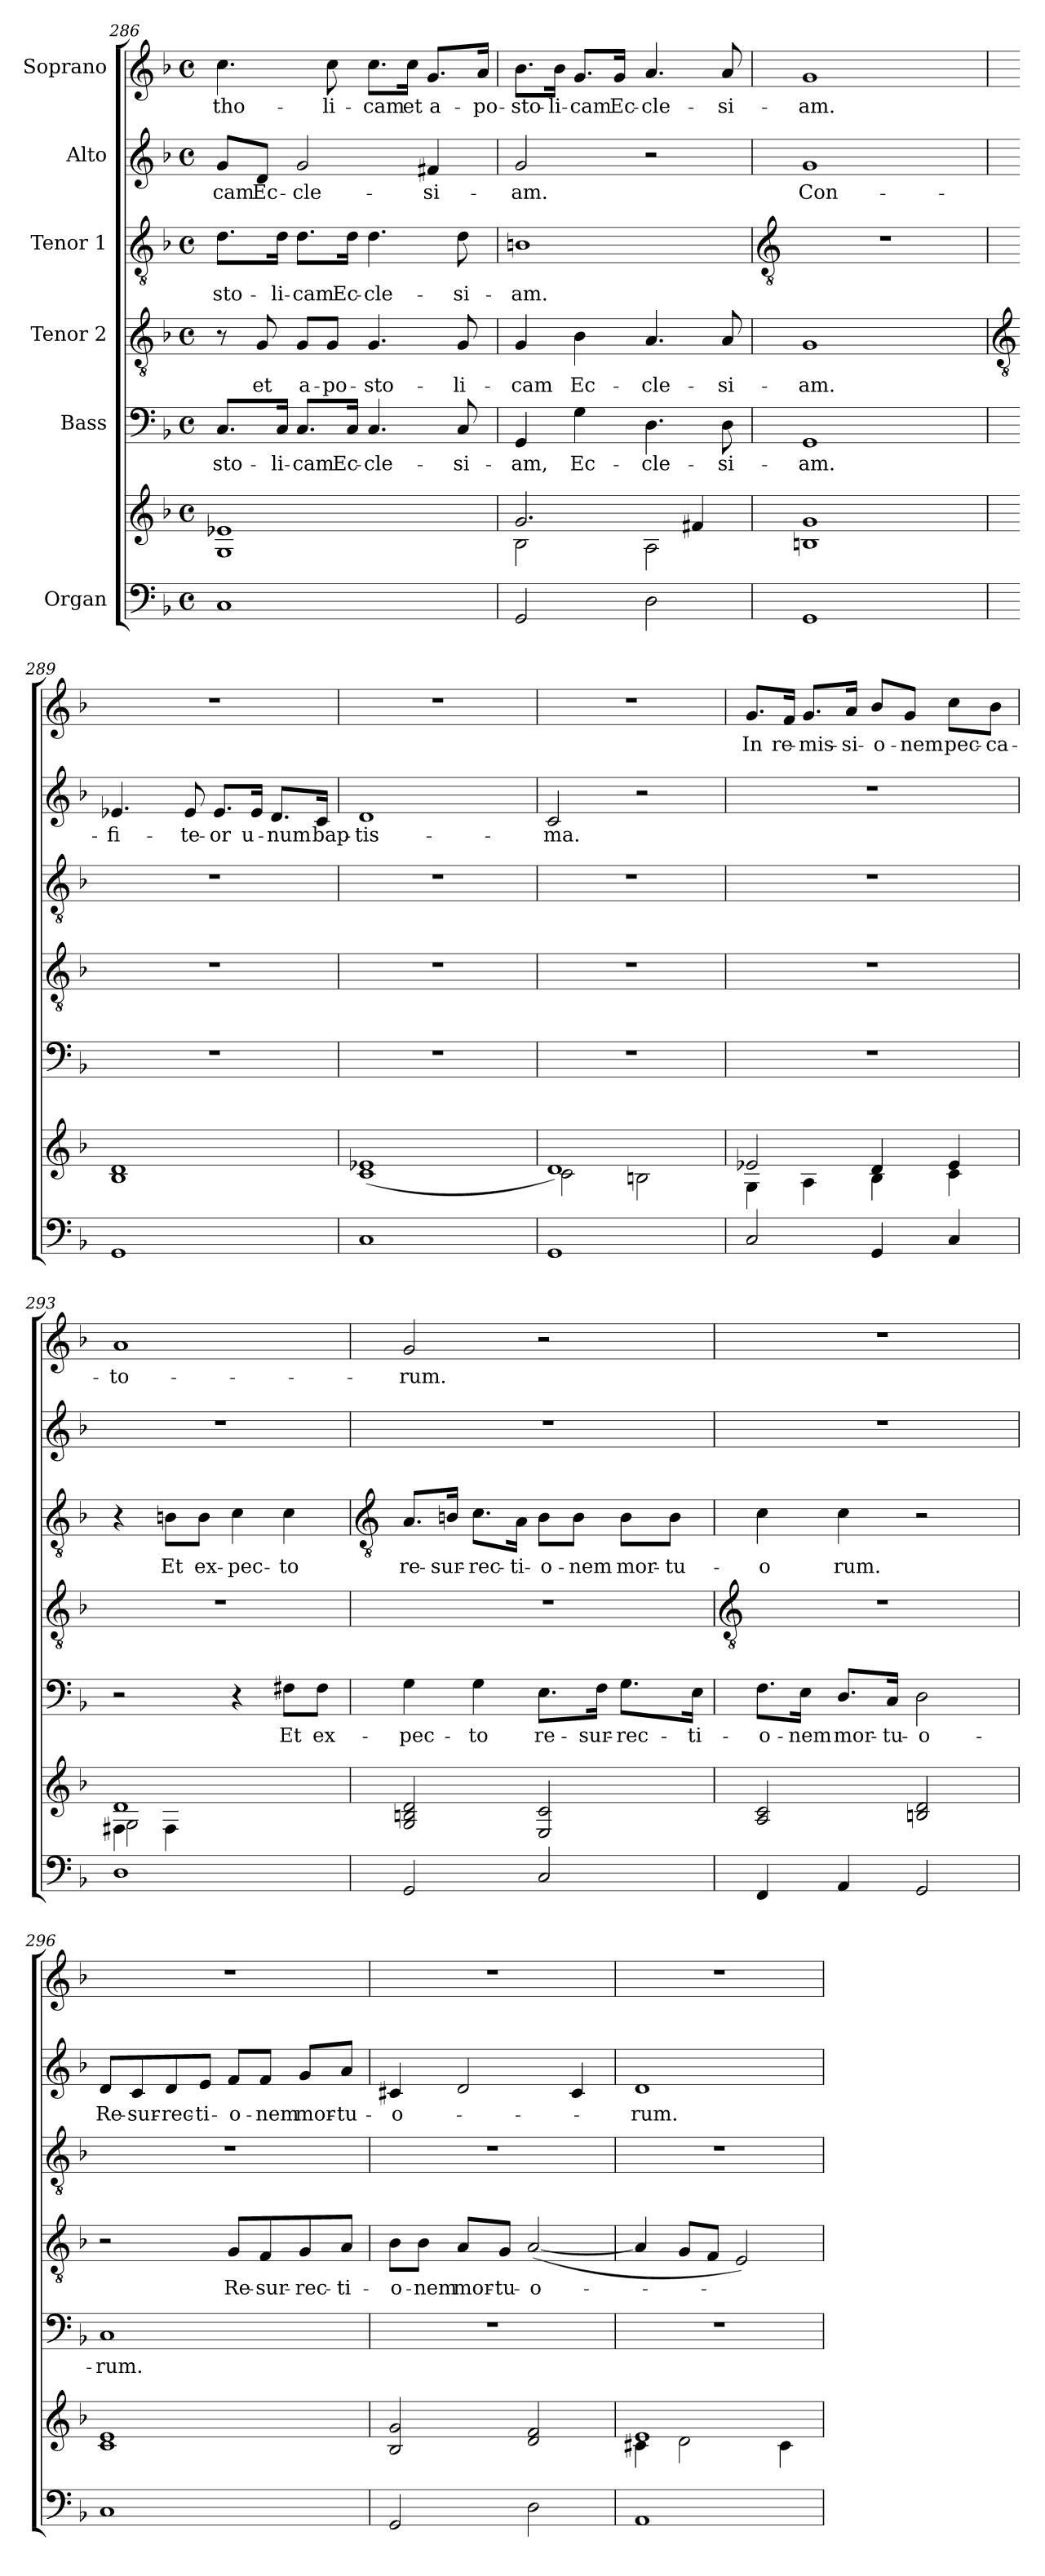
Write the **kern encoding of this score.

**kern	**kern	**kern	**text	**kern	**text	**kern	**text	**kern	**text	**kern	**text
*part6	*part6	*part5	*part5	*part4	*part4	*part3	*part3	*part2	*part2	*part1	*part1
*staff7	*staff6	*staff5	*staff5	*staff4	*staff4	*staff3	*staff3	*staff2	*staff2	*staff1	*staff1
*I"Organ	*	*I"Bass	*	*I"Tenor 2	*	*I"Tenor 1	*	*I"Alto	*	*I"Soprano	*
*clefF4	*clefG2	*clefF4	*	*clefGv2	*	*clefGv2	*	*clefG2	*	*clefG2	*
*k[b-]	*k[b-]	*k[b-]	*	*k[b-]	*	*k[b-]	*	*k[b-]	*	*k[b-]	*
*F:	*F:	*F:	*	*F:	*	*F:	*	*F:	*	*F:	*
*M4/4	*M4/4	*M4/4	*	*M4/4	*	*M4/4	*	*M4/4	*	*M4/4	*
*met(c)	*met(c)	*met(c)	*	*met(c)	*	*met(c)	*	*met(c)	*	*met(c)	*
=286	=286	=286	=286	=286	=286	=286	=286	=286	=286	=286	=286
*	*^	*	*	*	*	*	*	*	*	*	*
!	!	!	!	!LO:LY:b	!	!	!	!LO:LY:b	!	!LO:LY:b	!	!LO:LY:b
1C	1G/ 1e-X/	4ryy	8.C/L	-sto-	8r	.	8.d\L	-sto-	8g/L	-cam	4.cc\	-tho-
!	!	!	!	!	!	!LO:LY:b	!	!	!	!LO:LY:b	!	!
.	.	.	.	.	8G/	et	.	.	8d/J	Ec-	.	.
!	!	!	!	!LO:LY:b	!	!	!	!LO:LY:b	!	!	!	!
.	.	.	16C/J	-li-	.	.	16d\J	-li-	.	.	.	.
!	!	!	!	!LO:LY:b	!	!LO:LY:b	!	!LO:LY:b	!	!LO:LY:b	!	!
.	.	4ryy	8.C/L	-cam	8G/L	a-	8.d\L	-cam	2g/	-cle-	.	.
!	!	!	!	!	!	!LO:LY:b	!	!	!	!	!	!LO:LY:b
.	.	.	.	.	8G/J	-po-	.	.	.	.	8cc\	-li-
!	!	!	!	!LO:LY:b	!	!	!	!LO:LY:b	!	!	!	!
.	.	.	16C/J	Ec-	.	.	16d\J	Ec-	.	.	.	.
!	!	!	!	!LO:LY:b	!	!LO:LY:b	!	!LO:LY:b	!	!	!	!LO:LY:b
.	.	4ryy	4.C/	-cle-	4.G/	-sto-	4.d\	-cle-	.	.	8.cc\L	-cam
!	!	!	!	!	!	!	!	!	!	!	!	!LO:LY:b
.	.	.	.	.	.	.	.	.	.	.	16cc\J	et
!	!	!	!	!	!	!	!	!	!	!LO:LY:b	!	!LO:LY:b
.	.	4ryy	.	.	.	.	.	.	4f#X/	-si-	8.g/L	a-
!	!	!	!	!LO:LY:b	!	!LO:LY:b	!	!LO:LY:b	!	!	!	!
.	.	.	8C/	-si-	8G/	-li-	8d\	-si-	.	.	.	.
!	!	!	!	!	!	!	!	!	!	!	!	!LO:LY:b
.	.	.	.	.	.	.	.	.	.	.	16a/J	-po-
=287	=287	=287	=287	=287	=287	=287	=287	=287	=287	=287	=287	=287
!	!	!	!	!LO:LY:b	!	!LO:LY:b	!	!LO:LY:b	!	!LO:LY:b	!	!LO:LY:b
2GG/	2.g/	2B-\	4GG/	-am,	4G/	-cam	1Bn	-am.	2g/	-am.	8.b-\L	-sto-
!	!	!	!	!	!	!	!	!	!	!	!	!LO:LY:b
.	.	.	.	.	.	.	.	.	.	.	16b-\J	-li-
!	!	!	!	!LO:LY:b	!	!LO:LY:b	!	!	!	!	!	!LO:LY:b
.	.	.	4G\	Ec-	4B-\	Ec-	.	.	.	.	8.g/L	-cam
!	!	!	!	!	!	!	!	!	!	!	!	!LO:LY:b
.	.	.	.	.	.	.	.	.	.	.	16g/J	Ec-
!	!	!	!	!LO:LY:b	!	!LO:LY:b	!	!	!	!	!	!LO:LY:b
2D\	.	2A\	4.D\	-cle-	4.A/	-cle-	.	.	2r	.	4.a/	-cle-
.	4f#X/	.	.	.	.	.	.	.	.	.	.	.
!	!	!	!	!LO:LY:b	!	!LO:LY:b	!	!	!	!	!	!LO:LY:b
.	.	.	8D\	-si-	8A/	-si-	.	.	.	.	8a/	-si-
!!LO:LB:g=z
=288	=288	=288	=288	=288	=288	=288	=288	=288	=288	=288	=288	=288
*	*	*	*	*	*	*	*clefGv2	*	*	*	*	*
!	!	!	!	!LO:LY:b	!	!LO:LY:b	!	!	!	!LO:LY:b	!	!LO:LY:b
1GG	1Bn/ 1g/	4ryy	1GG	-am.	1G	-am.	1r	.	1g	Con-	1g	-am.
.	.	4ryy	.	.	.	.	.	.	.	.	.	.
.	.	4ryy	.	.	.	.	.	.	.	.	.	.
.	.	4ryy	.	.	.	.	.	.	.	.	.	.
*	*v	*v	*	*	*	*	*	*	*	*	*	*
!!LO:LB:g=z
=289	=289	=289	=289	=289	=289	=289	=289	=289	=289	=289	=289
*	*	*	*	*clefGv2	*	*	*	*	*	*	*
*	*^	*	*	*	*	*	*	*	*	*	*
*	*	*^	*	*	*	*	*	*	*	*	*	*
!	!	!	!	!	!	!	!	!	!	!	!LO:LY:b	!	!
1GG	1B-/ 1d/	4ryy	4ryy	1r	.	1r	.	1r	.	4.e-X/	-fi-	1r	.
.	.	4ryy	4ryy	.	.	.	.	.	.	.	.	.	.
!	!	!	!	!	!	!	!	!	!	!	!LO:LY:b	!	!
.	.	.	.	.	.	.	.	.	.	8e-/	-te-	.	.
!	!	!	!	!	!	!	!	!	!	!	!LO:LY:b	!	!
.	.	4ryy	4ryy	.	.	.	.	.	.	8.e-/L	-or	.	.
!	!	!	!	!	!	!	!	!	!	!	!LO:LY:b	!	!
.	.	.	.	.	.	.	.	.	.	16e-/J	u-	.	.
!	!	!	!	!	!	!	!	!	!	!	!LO:LY:b	!	!
.	.	4ryy	4ryy	.	.	.	.	.	.	8.d/L	-num	.	.
!	!	!	!	!	!	!	!	!	!	!	!LO:LY:b	!	!
.	.	.	.	.	.	.	.	.	.	16c/J	bap-	.	.
=290	=290	=290	=290	=290	=290	=290	=290	=290	=290	=290	=290	=290	=290
!	!	!	!	!	!	!	!	!	!	!	!LO:LY:b	!	!
1C	(>1c/ 1e-X/	4ryy	4ryy	1r	.	1r	.	1r	.	1d	-tis-	1r	.
.	.	4ryy	4ryy	.	.	.	.	.	.	.	.	.	.
.	.	4ryy	4ryy	.	.	.	.	.	.	.	.	.	.
.	.	4ryy	4ryy	.	.	.	.	.	.	.	.	.	.
=291	=291	=291	=291	=291	=291	=291	=291	=291	=291	=291	=291	=291	=291
!	!	!	!	!	!	!	!	!	!	!	!LO:LY:b	!	!
1GG	1d/)	2c\	4ryy	1r	.	1r	.	1r	.	2c/	-ma.	1r	.
.	.	.	4ryy	.	.	.	.	.	.	.	.	.	.
.	.	2Bn\	4ryy	.	.	.	.	.	.	2r	.	.	.
.	.	.	4ryy	.	.	.	.	.	.	.	.	.	.
=292	=292	=292	=292	=292	=292	=292	=292	=292	=292	=292	=292	=292	=292
!	!	!	!	!	!	!	!	!	!	!	!	!	!LO:LY:b
2C/	2e-X/	4G\	4ryy	1r	.	1r	.	1r	.	1r	.	8.g/L	In
!	!	!	!	!	!	!	!	!	!	!	!	!	!LO:LY:b
.	.	.	.	.	.	.	.	.	.	.	.	16f/J	re-
!	!	!	!	!	!	!	!	!	!	!	!	!	!LO:LY:b
.	.	4A\	4ryy	.	.	.	.	.	.	.	.	8.g/L	-mis-
!	!	!	!	!	!	!	!	!	!	!	!	!	!LO:LY:b
.	.	.	.	.	.	.	.	.	.	.	.	16a/J	-si-
!	!	!	!	!	!	!	!	!	!	!	!	!	!LO:LY:b
4GG/	4d/	4B-\	4ryy	.	.	.	.	.	.	.	.	8b-/L	-o-
!	!	!	!	!	!	!	!	!	!	!	!	!	!LO:LY:b
.	.	.	.	.	.	.	.	.	.	.	.	8g/J	-nem
!	!	!	!	!	!	!	!	!	!	!	!	!	!LO:LY:b
4C/	4e-/	4c\	4ryy	.	.	.	.	.	.	.	.	8cc\L	pec-
!	!	!	!	!	!	!	!	!	!	!	!	!	!LO:LY:b
.	.	.	.	.	.	.	.	.	.	.	.	8b-\J	-ca-
=293	=293	=293	=293	=293	=293	=293	=293	=293	=293	=293	=293	=293	=293
!	!	!	!	!	!	!	!	!	!	!	!	!	!LO:LY:b
1D	1d/	4F#X\	2G\	2r	.	1r	.	4r	.	1r	.	1a	-to-
!	!	!	!	!	!	!	!	!	!LO:LY:b	!	!	!	!
.	.	4F#\	.	.	.	.	.	8Bn\L	Et	.	.	.	.
!	!	!	!	!	!	!	!	!	!LO:LY:b	!	!	!	!
.	.	.	.	.	.	.	.	8B\J	ex-	.	.	.	.
!	!	!	!	!	!	!	!	!	!LO:LY:b	!	!	!	!
.	.	4ryy	4ryy	4r	.	.	.	4c\	-pec-	.	.	.	.
!	!	!	!	!	!LO:LY:b	!	!	!	!LO:LY:b	!	!	!	!
.	.	4ryy	4ryy	8F#X\L	Et	.	.	4c\	-to	.	.	.	.
!	!	!	!	!	!LO:LY:b	!	!	!	!	!	!	!	!
.	.	.	.	8F#\J	ex-	.	.	.	.	.	.	.	.
!!LO:LB:g=z
=294	=294	=294	=294	=294	=294	=294	=294	=294	=294	=294	=294	=294	=294
*	*	*	*	*	*	*	*	*clefGv2	*	*	*	*	*
!	!	!	!	!	!LO:LY:b	!	!	!	!LO:LY:b	!	!	!	!LO:LY:b
2GG/	2G/ 2Bn/ 2d/	4ryy	4ryy	4G\	-pec-	1r	.	8.A/L	re-	1r	.	2g/	-rum.
!	!	!	!	!	!	!	!	!	!LO:LY:b	!	!	!	!
.	.	.	.	.	.	.	.	16Bn/J	-sur-	.	.	.	.
!	!	!	!	!	!LO:LY:b	!	!	!	!LO:LY:b	!	!	!	!
.	.	4ryy	4ryy	4G\	-to	.	.	8.c\L	-rec-	.	.	.	.
!	!	!	!	!	!	!	!	!	!LO:LY:b	!	!	!	!
.	.	.	.	.	.	.	.	16A\J	-ti-	.	.	.	.
!	!	!	!	!	!LO:LY:b	!	!	!	!LO:LY:b	!	!	!	!
2C/	2E/ 2c/	4ryy	4ryy	8.E\L	re-	.	.	8B\L	-o-	.	.	2r	.
!	!	!	!	!	!	!	!	!	!LO:LY:b	!	!	!	!
.	.	.	.	.	.	.	.	8B\J	-nem	.	.	.	.
!	!	!	!	!	!LO:LY:b	!	!	!	!	!	!	!	!
.	.	.	.	16F\J	-sur-	.	.	.	.	.	.	.	.
!	!	!	!	!	!LO:LY:b	!	!	!	!LO:LY:b	!	!	!	!
.	.	4ryy	4ryy	8.G\L	-rec-	.	.	8B\L	mor-	.	.	.	.
!	!	!	!	!	!	!	!	!	!LO:LY:b	!	!	!	!
.	.	.	.	.	.	.	.	8B\J	-tu-	.	.	.	.
!	!	!	!	!	!LO:LY:b	!	!	!	!	!	!	!	!
.	.	.	.	16E\J	-ti-	.	.	.	.	.	.	.	.
*	*v	*v	*v	*	*	*	*	*	*	*	*	*	*
!!LO:LB:g=z
=295	=295	=295	=295	=295	=295	=295	=295	=295	=295	=295	=295
*	*	*	*	*clefGv2	*	*	*	*	*	*	*
*	*^	*	*	*	*	*	*	*	*	*	*
!	!	!	!	!LO:LY:b	!	!	!	!LO:LY:b	!	!	!	!
4FF/	2A/ 2c/	4ryy	8.F\L	-o-	1r	.	4c\	-o	1r	.	1r	.
!	!	!	!	!LO:LY:b	!	!	!	!	!	!	!	!
.	.	.	16E\J	-nem	.	.	.	.	.	.	.	.
!	!	!	!	!LO:LY:b	!	!	!	!LO:LY:b	!	!	!	!
4AA/	.	4ryy	8.D/L	mor-	.	.	4c\	rum.	.	.	.	.
!	!	!	!	!LO:LY:b	!	!	!	!	!	!	!	!
.	.	.	16C/J	-tu-	.	.	.	.	.	.	.	.
!	!	!	!	!LO:LY:b	!	!	!	!	!	!	!	!
2GG/	2Bn/ 2d/	4ryy	2D\	-o-	.	.	2r	.	.	.	.	.
.	.	4ryy	.	.	.	.	.	.	.	.	.	.
=296	=296	=296	=296	=296	=296	=296	=296	=296	=296	=296	=296	=296
!	!	!	!	!LO:LY:b	!	!	!	!	!	!LO:LY:b	!	!
1C	1c/ 1e/	4ryy	1C	-rum.	2r	.	1r	.	8d/L	Re-	1r	.
!	!	!	!	!	!	!	!	!	!	!LO:LY:b	!	!
.	.	.	.	.	.	.	.	.	8c/	-sur-	.	.
!	!	!	!	!	!	!	!	!	!	!LO:LY:b	!	!
.	.	4ryy	.	.	.	.	.	.	8d/	-rec-	.	.
!	!	!	!	!	!	!	!	!	!	!LO:LY:b	!	!
.	.	.	.	.	.	.	.	.	8e/J	-ti-	.	.
!	!	!	!	!	!	!LO:LY:b	!	!	!	!LO:LY:b	!	!
.	.	4ryy	.	.	8G/L	Re-	.	.	8f/L	-o-	.	.
!	!	!	!	!	!	!LO:LY:b	!	!	!	!LO:LY:b	!	!
.	.	.	.	.	8F/	-sur-	.	.	8f/J	-nem	.	.
!	!	!	!	!	!	!LO:LY:b	!	!	!	!LO:LY:b	!	!
.	.	4ryy	.	.	8G/	-rec-	.	.	8g/L	mor-	.	.
!	!	!	!	!	!	!LO:LY:b	!	!	!	!LO:LY:b	!	!
.	.	.	.	.	8A/J	-ti-	.	.	8a/J	-tu-	.	.
=297	=297	=297	=297	=297	=297	=297	=297	=297	=297	=297	=297	=297
!	!	!	!	!	!	!LO:LY:b	!	!	!	!LO:LY:b	!	!
2GG/	2B-/ 2g/	4ryy	1r	.	8B-\L	-o-	1r	.	4c#X/	-o-	1r	.
!	!	!	!	!	!	!LO:LY:b	!	!	!	!	!	!
.	.	.	.	.	8B-\J	-nem	.	.	.	.	.	.
!	!	!	!	!	!	!LO:LY:b	!	!	!	!	!	!
.	.	4ryy	.	.	8A/L	mor-	.	.	2d/	.	.	.
!	!	!	!	!	!	!LO:LY:b	!	!	!	!	!	!
.	.	.	.	.	8G/J	-tu-	.	.	.	.	.	.
!	!	!	!	!	!	!LO:LY:b	!	!	!	!	!	!
2D\	2d/ 2f/	4ryy	.	.	(<[2A/	-o-	.	.	.	.	.	.
.	.	4ryy	.	.	.	.	.	.	4c#/	.	.	.
=298	=298	=298	=298	=298	=298	=298	=298	=298	=298	=298	=298	=298
!	!	!	!	!	!	!	!	!	!	!LO:LY:b	!	!
1AA	1e/	4c#X\	1r	.	4A/]	.	1r	.	1d	-rum.	1r	.
.	.	2d\	.	.	8G/L	.	.	.	.	.	.	.
.	.	.	.	.	8F/J	.	.	.	.	.	.	.
.	.	.	.	.	2E/)	.	.	.	.	.	.	.
.	.	4c#\	.	.	.	.	.	.	.	.	.	.
*	*v	*v	*	*	*	*	*	*	*	*	*	*
=	=	=	=	=	=	=	=	=	=	=	=
*-	*-	*-	*-	*-	*-	*-	*-	*-	*-	*-	*-
